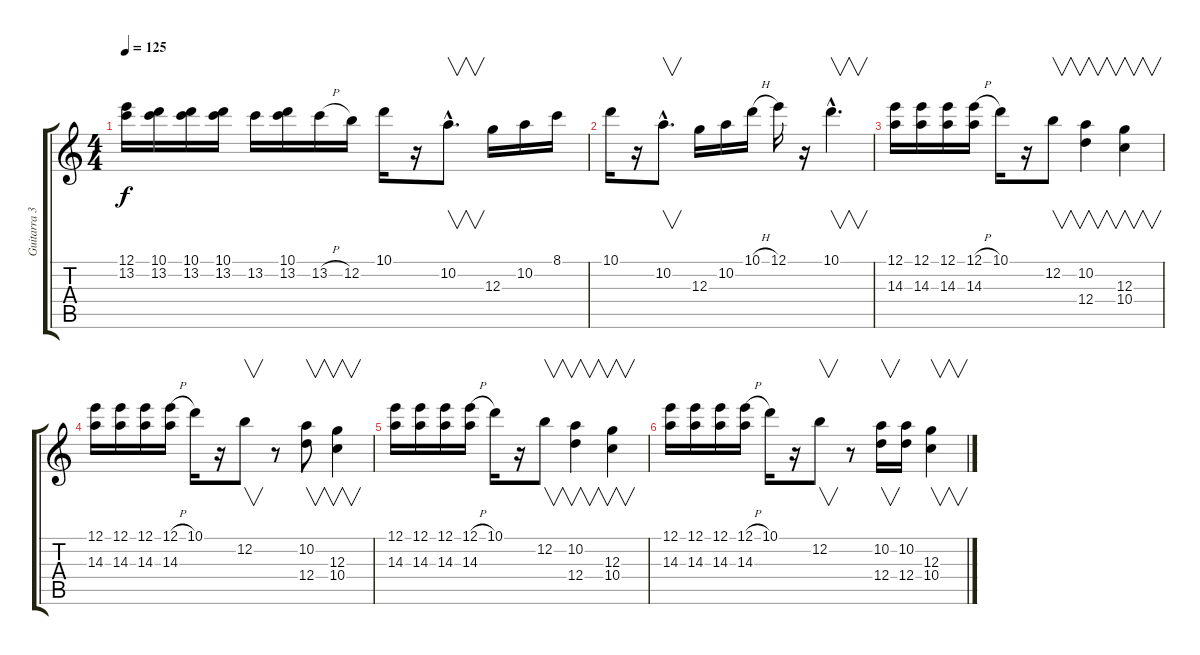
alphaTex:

\track ("Guitarra 3" "Guitarra 3") {instrument overdrivenguitar}
\staff {score tabs}
\tuning (E4 B3 G3 D3 A2 E2) {hide}
\ts (4 4)
\tempo 125
\clef g2
\ks c
(12.1 13.2).16{dy f} (10.1 13.2).16 (10.1 13.2).16 (10.1 13.2).16 13.2.16 (10.1 13.2).16 13.2{h}.16 12.2.16 10.1.16 r.16 10.2{hac}.8{v d} 12.3.16 10.2.16 8.1.16 |
10.1.16 r.16 10.2{hac}.8{v d} 12.3.16 10.2.16 10.1{h}.16 12.1.16 r.16 10.1{hac}.4{v d} |
(12.1 14.3).16 (12.1 14.3).16 (12.1 14.3).16 (12.1{h} 14.3).16 10.1.16 r.16 12.2.8{v} (10.2 12.4).4{v} (12.3 10.4).4{v} |
(12.1 14.3).16{volume 8} (12.1 14.3).16 (12.1 14.3).16 (12.1{h} 14.3).16 10.1.16 r.16 12.2.8{v} r.8 (10.2 12.4).8{v} (12.3 10.4).4{v} |
(12.1 14.3).16 (12.1 14.3).16 (12.1 14.3).16 (12.1{h} 14.3).16 10.1.16 r.16 12.2.8{v} (10.2 12.4).4{v volume 0} (12.3 10.4).4{v} |
(12.1 14.3).16 (12.1 14.3).16 (12.1 14.3).16 (12.1{h} 14.3).16 10.1.16 r.16 12.2.8{v} r.8 (10.2 12.4).16{v} (10.2 12.4).16 (12.3 10.4).4{v}
